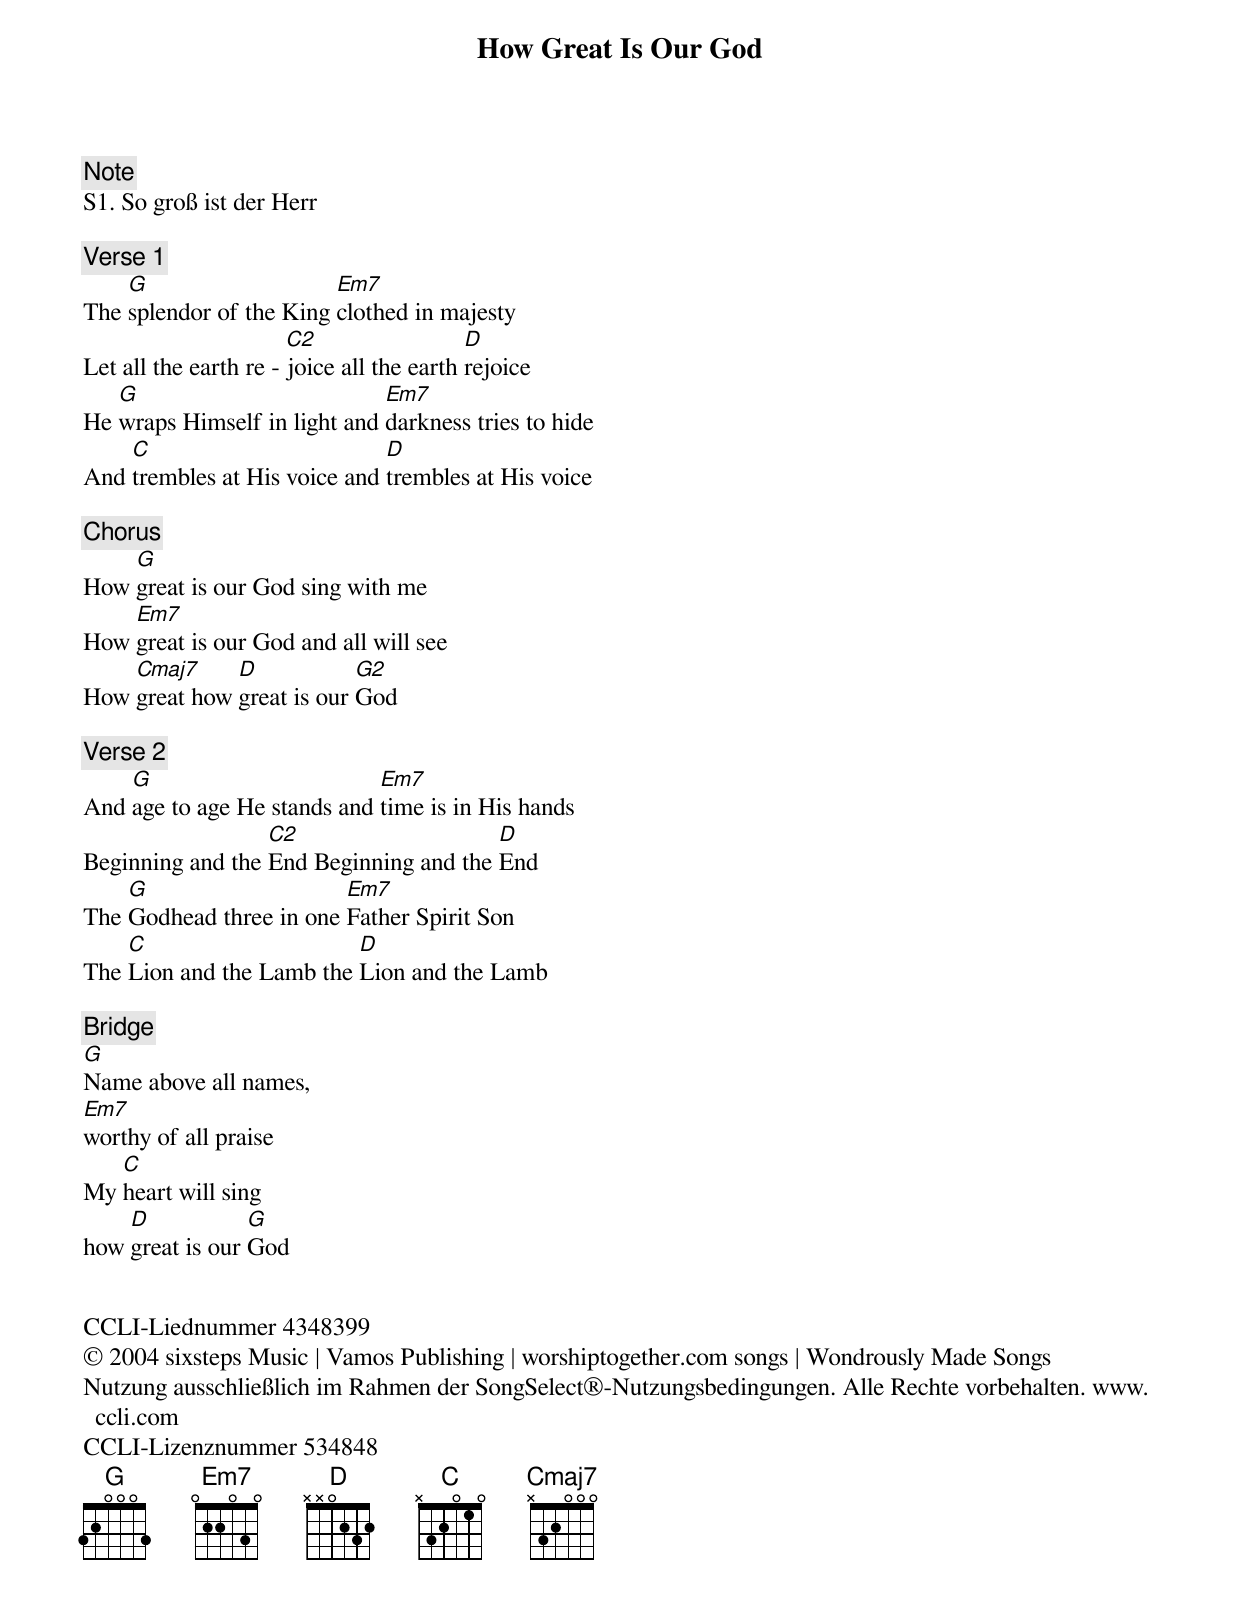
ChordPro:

{title: How Great Is Our God}
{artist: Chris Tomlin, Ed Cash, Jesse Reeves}
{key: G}
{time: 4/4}
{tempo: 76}
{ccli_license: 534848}
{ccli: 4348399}
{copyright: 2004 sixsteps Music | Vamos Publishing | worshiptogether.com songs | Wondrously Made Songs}
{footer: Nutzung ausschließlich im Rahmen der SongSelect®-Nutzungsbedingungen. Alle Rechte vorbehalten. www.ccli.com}

{comment: Note}
S1. So groß ist der Herr

{comment: Verse 1}
The [G]splendor of the King [Em7]clothed in majesty
Let all the earth re - [C2]joice all the earth [D]rejoice
He [G]wraps Himself in light and [Em7]darkness tries to hide
And [C]trembles at His voice and [D]trembles at His voice

{comment: Chorus}
How [G]great is our God sing with me
How [Em7]great is our God and all will see
How [Cmaj7]great how [D]great is our [G2]God

{comment: Verse 2}
And [G]age to age He stands and [Em7]time is in His hands
Beginning and the [C2]End Beginning and the [D]End
The [G]Godhead three in one [Em7]Father Spirit Son
The [C]Lion and the Lamb the [D]Lion and the Lamb

{comment: Bridge}
[G]Name above all names,
[Em7]worthy of all praise
My [C]heart will sing
how [D]great is our [G]God


CCLI-Liednummer 4348399
© 2004 sixsteps Music | Vamos Publishing | worshiptogether.com songs | Wondrously Made Songs
Nutzung ausschließlich im Rahmen der SongSelect®-Nutzungsbedingungen. Alle Rechte vorbehalten. www.ccli.com
CCLI-Lizenznummer 534848
